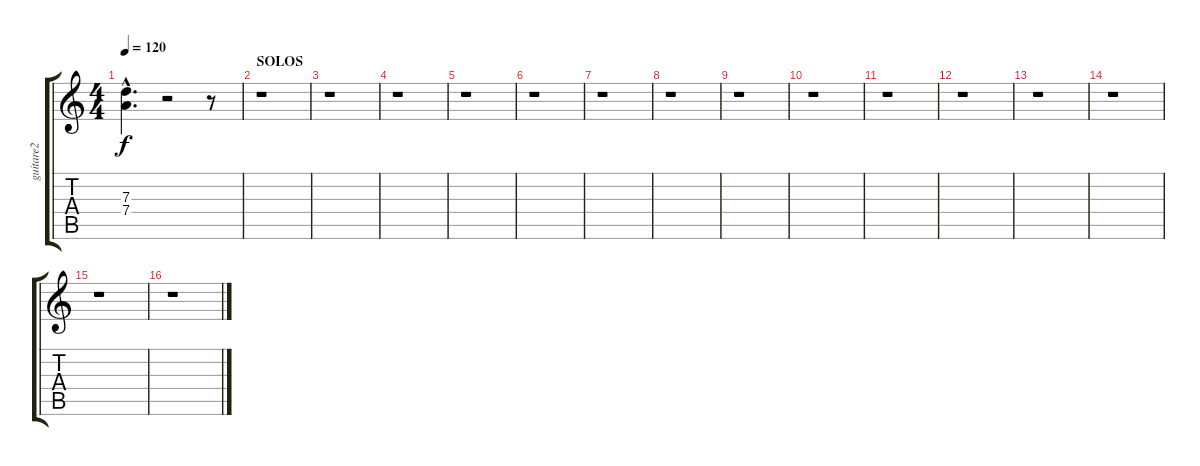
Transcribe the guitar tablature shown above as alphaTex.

\track ("guitare2" "guitare2") {instrument overdrivenguitar}
\staff {score tabs}
\tuning (E4 B3 G3 D3 A2 E2) {hide}
\ts (4 4)
\tempo 120
\clef g2
\ks c
(7.3{hac t} 7.4{hac t}).4{d dy f} r.2 r.8 |
\section ("" "SOLOS")
r.1 |
r.1 |
r.1 |
r.1 |
r.1 |
r.1 |
r.1 |
r.1 |
r.1 |
r.1 |
r.1 |
r.1 |
r.1 |
r.1 |
r.1
